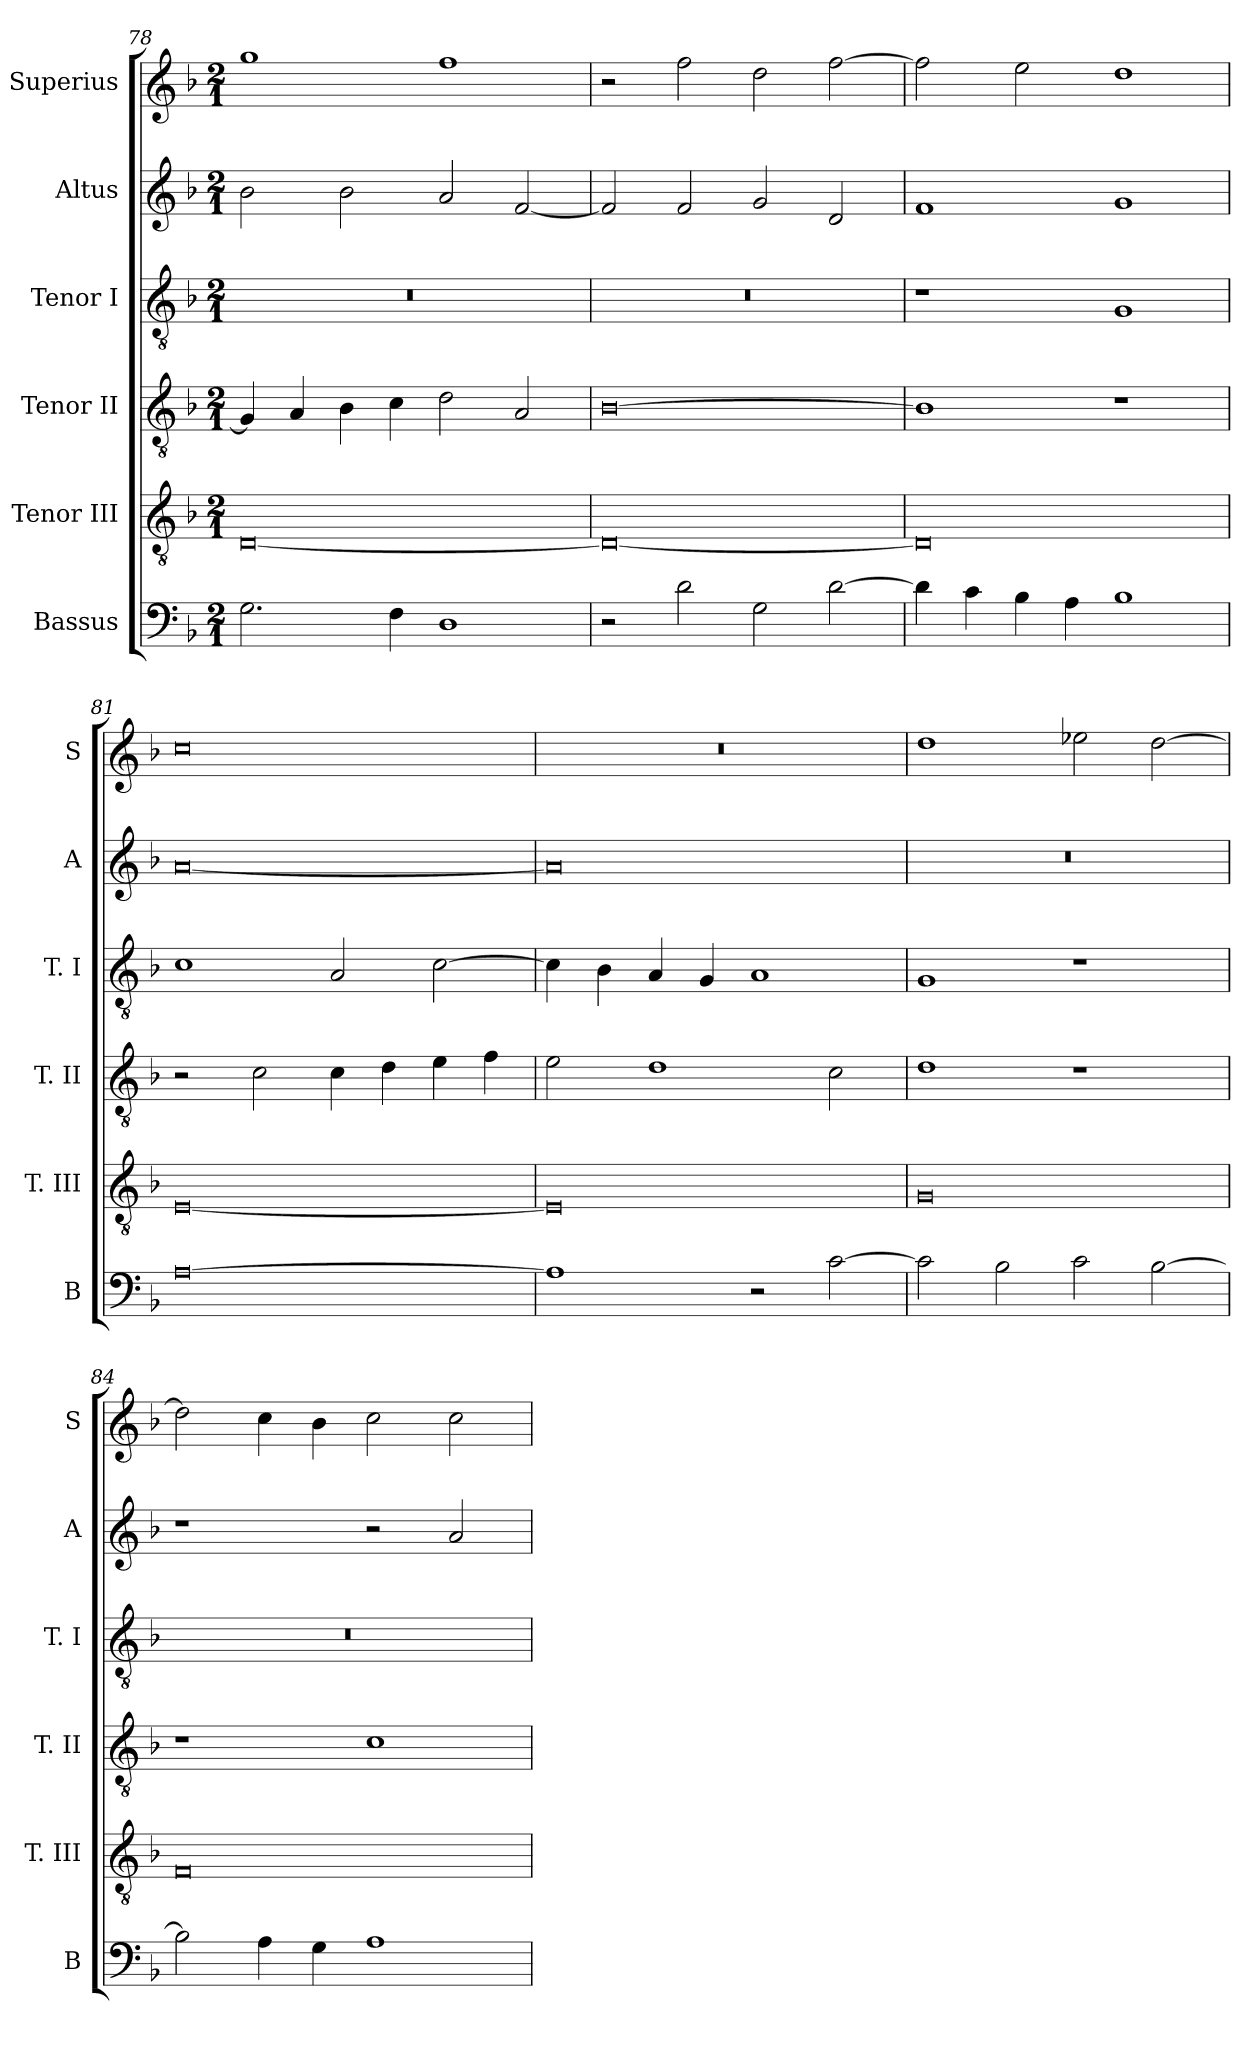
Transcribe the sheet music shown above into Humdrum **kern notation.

**kern	**kern	**kern	**kern	**kern	**kern
*part6	*part5	*part4	*part3	*part2	*part1
*staff6	*staff5	*staff4	*staff3	*staff2	*staff1
*I"Bassus	*I"Tenor III	*I"Tenor II	*I"Tenor I	*I"Altus	*I"Superius
*I'B	*I'T. III	*I'T. II	*I'T. I	*I'A	*I'S
*clefF4	*clefGv2	*clefGv2	*clefGv2	*clefG2	*clefG2
*k[b-]	*k[b-]	*k[b-]	*k[b-]	*k[b-]	*k[b-]
*F:	*F:	*F:	*F:	*F:	*F:
*M2/1	*M2/1	*M2/1	*M2/1	*M2/1	*M2/1
=78	=78	=78	=78	=78	=78
2.G	[0D	4G]	0r	2b-	1gg
.	.	4A	.	.	.
.	.	4B-	.	2b-	.
4F	.	4c	.	.	.
1D	.	2d	.	2a	1ff
.	.	2A	.	[2f	.
=79	=79	=79	=79	=79	=79
2r	0D_	[0B-	0r	2f]	2r
2d	.	.	.	2f	2ff
2G	.	.	.	2g	2dd
[2d	.	.	.	2d	[2ff
=80	=80	=80	=80	=80	=80
4d]	0D]	1B-]	1r	1f	2ff]
4c	.	.	.	.	.
4B-	.	.	.	.	2ee
4A	.	.	.	.	.
1B-	.	1r	1G	1g	1dd
=81	=81	=81	=81	=81	=81
[0A	[0E	2r	1c	[0a	0cc
.	.	2c	.	.	.
.	.	4c	2A	.	.
.	.	4d	.	.	.
.	.	4e	[2c	.	.
.	.	4f	.	.	.
=82	=82	=82	=82	=82	=82
1A]	0E]	2e	4c]	0a]	0r
.	.	.	4B-	.	.
.	.	1d	4A	.	.
.	.	.	4G	.	.
2r	.	.	1A	.	.
[2c	.	2c	.	.	.
=83	=83	=83	=83	=83	=83
2c]	0G	1d	1G	0r	1dd
2B-	.	.	.	.	.
2c	.	1r	1r	.	2ee-X
[2B-	.	.	.	.	[2dd
=84	=84	=84	=84	=84	=84
2B-]	0F	1r	0r	1r	2dd]
4A	.	.	.	.	4cc
4G	.	.	.	.	4b-
1A	.	1c	.	2r	2cc
.	.	.	.	2a	2cc
=	=	=	=	=	=
*-	*-	*-	*-	*-	*-
